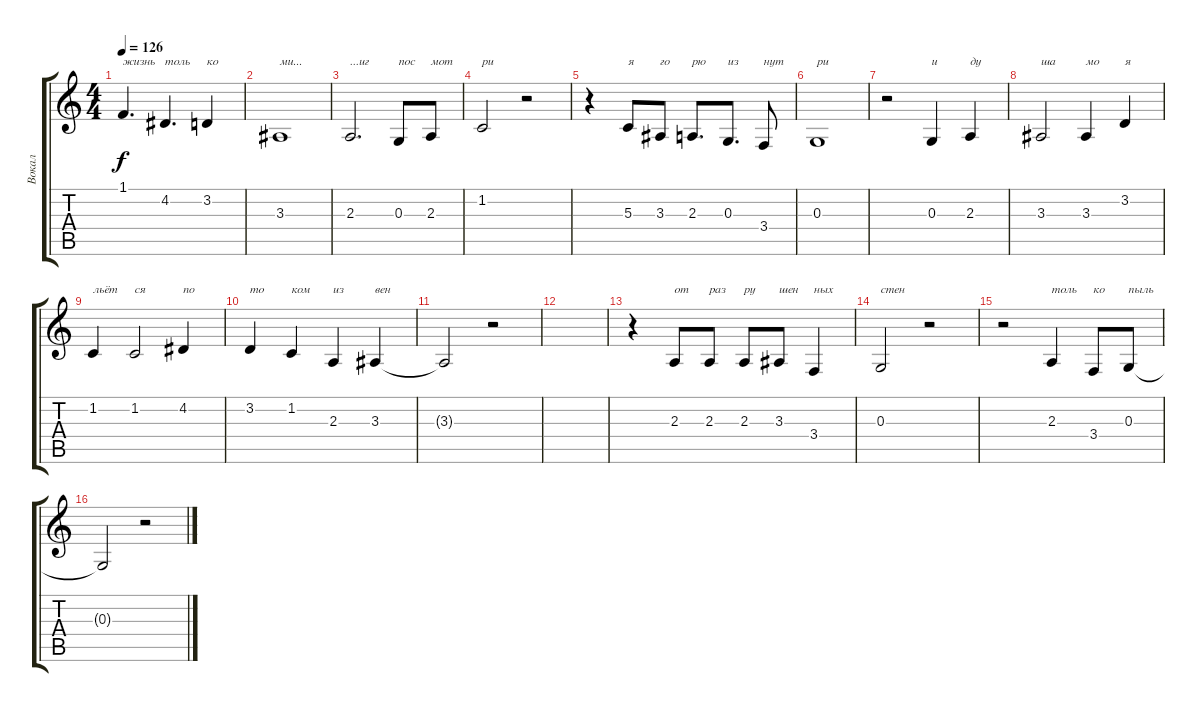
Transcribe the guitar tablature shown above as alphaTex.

\track ("Вокал" "Вокал") {instrument bassoon}
\staff {score tabs}
\tuning (E4 B3 G3 D3 A2 E2) {hide}
\ts (4 4)
\tempo 126
\clef g2
\ks c
1.1.4{d txt "жизнь" dy f} 4.2.4{d txt "толь"} 3.2.4{txt "ко"} |
3.3.1{txt "ми..."} |
2.3.2{d txt "...иг"} 0.3.8{txt "пос"} 2.3.8{txt "мот"} |
1.2.2{txt "ри"} r.2 |
r.4 5.3.8{txt "я"} 3.3.8{txt "го"} 2.3.8{d txt "рю"} 0.3.8{d txt "из"} 3.4.8{txt "нут"} |
0.3.1{txt "ри"} |
r.2 0.3.4{txt "и"} 2.3.4{txt "ду"} |
3.3.2{txt "ша"} 3.3.4{txt "мо"} 3.2.4{txt "я"} |
1.2.4{txt "льёт"} 1.2.2{txt "ся"} 4.2.4{txt "по"} |
3.2.4{txt "то"} 1.2.4{txt "ком"} 2.3.4{txt "из"} 3.3.4{txt "вен"} |
3.3{t}.2 r.2 |
|
r.4 2.3.8{txt "от"} 2.3.8{txt "раз"} 2.3.8{txt "ру"} 3.3.8{txt "шен"} 3.4.4{txt "ных"} |
0.3.2{txt "стен"} r.2 |
r.2 2.3.4{txt "толь"} 3.4.8{txt "ко"} 0.3.8{txt "пыль"} |
0.3{t}.2 r.2
